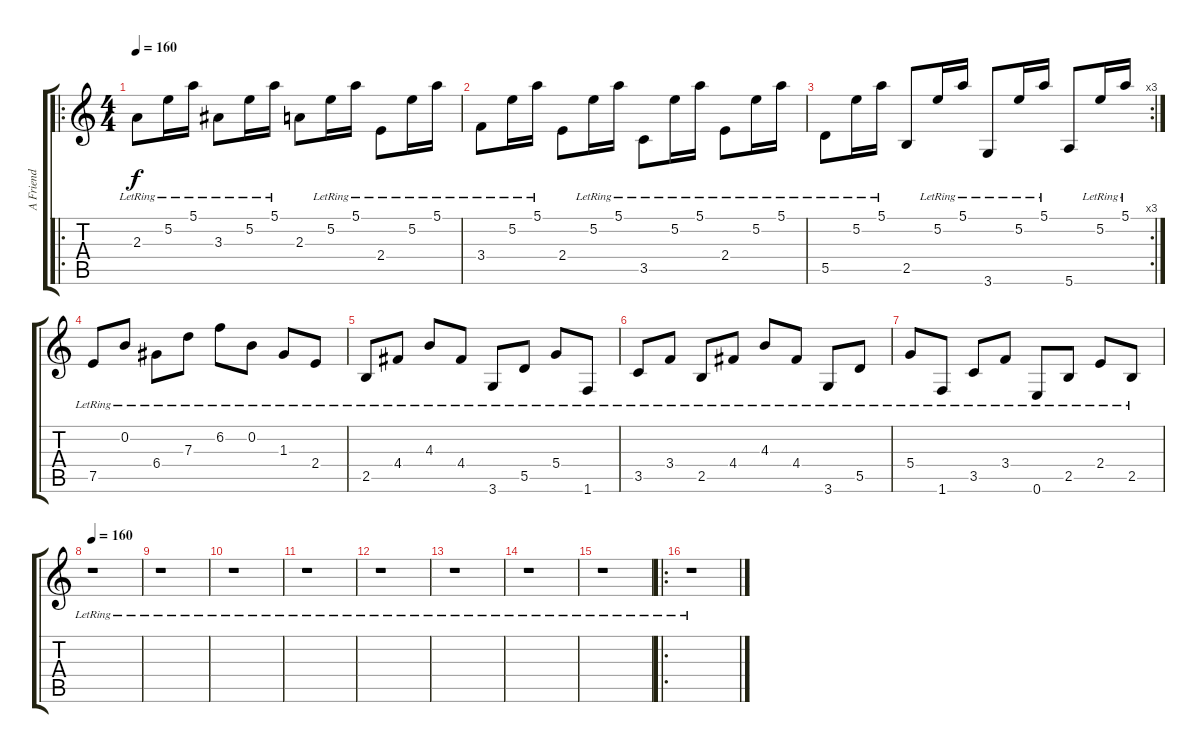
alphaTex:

\track ("A Friend" "A Friend") {instrument acousticguitarsteel}
\staff {score tabs}
\tuning (E4 B3 G3 D3 A2 E2) {hide}
\ro
\ts (4 4)
\tempo 160
\tempo 120
\tempo 160
\clef g2
\ks c
2.3{lr}.8{dy f instrument acousticguitarsteel} 5.2{lr}.16 5.1{lr}.16 3.3{lr}.8 5.2{lr}.16 5.1{lr}.16 2.3.8 5.2{lr}.16 5.1{lr}.16 2.4{lr}.8 5.2{lr}.16 5.1{lr}.16 |
3.4{lr}.8 5.2{lr}.16 5.1{lr}.16 2.4.8 5.2{lr}.16 5.1{lr}.16 3.5{lr}.8 5.2{lr}.16 5.1{lr}.16 2.4{lr}.8 5.2{lr}.16 5.1{lr}.16 |
\rc 3
5.5{lr}.8 5.2{lr}.16 5.1{lr}.16 2.5.8 5.2{lr}.16 5.1{lr}.16 3.6{lr}.8 5.2{lr}.16 5.1{lr}.16 5.6.8 5.2{lr}.16 5.1{lr}.16 |
7.5{lr}.8 0.2{lr}.8 6.4{lr}.8 7.3{lr}.8 6.2{lr}.8 0.2{lr}.8 1.3{lr}.8 2.4{lr}.8 |
2.5{lr}.8 4.4{lr}.8 4.3{lr}.8 4.4{lr}.8 3.6{lr}.8 5.5{lr}.8 5.4{lr}.8 1.6{lr}.8 |
3.5{lr}.8 3.4{lr}.8 2.5{lr}.8 4.4{lr}.8 4.3{lr}.8 4.4{lr}.8 3.6{lr}.8 5.5{lr}.8 |
5.4{lr}.8 1.6{lr}.8 3.5{lr}.8 3.4{lr}.8 0.6{lr}.8 2.5{lr}.8 2.4{lr}.8 2.5{lr}.8 |
\tempo 160
r.1 |
r.1 |
r.1 |
r.1 |
r.1 |
r.1 |
r.1 |
r.1 |
\ro
r.1
